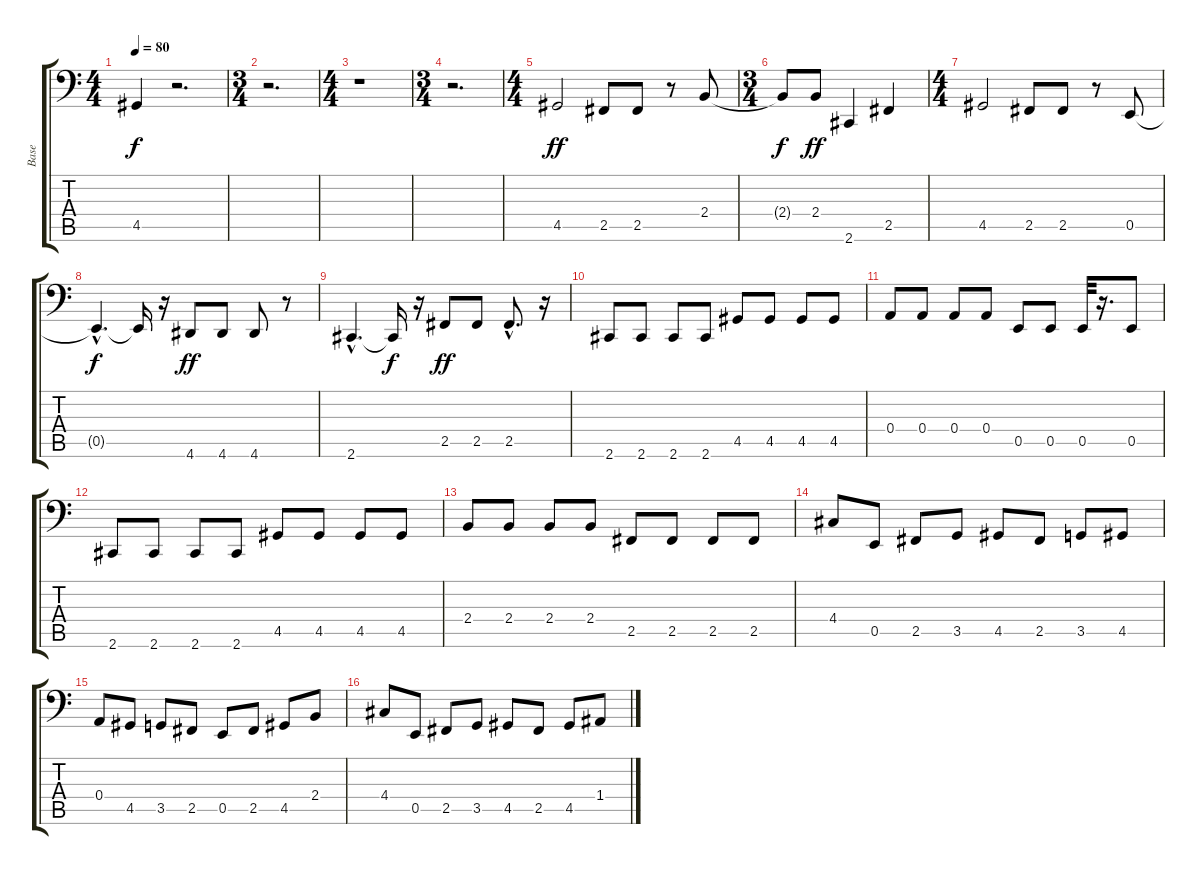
\track ("Base" "Base") {instrument electricbassfinger}
\staff {score tabs}
\tuning (C3 G2 D2 A1 E1 B0) {hide}
\ts (4 4)
\tempo 80
\clef f4
\ks c
4.5{t}.4{dy f} r.2{d} |
\ts (3 4)
r.2{d} |
\ts (4 4)
r.1 |
\ts (3 4)
r.2{d} |
\ts (4 4)
4.5.2{dy ff} 2.5.8 2.5.8 r.8 2.4.8 |
\ts (3 4)
2.4{t}.8{dy f} 2.4.8{dy ff} 2.6.4 2.5.4 |
\ts (4 4)
4.5.2 2.5.8 2.5.8 r.8 0.5.8 |
0.5{hac t}.4{d dy f} 0.5{t}.16 r.16 4.6.8{dy ff} 4.6.8 4.6.8 r.8 |
2.6{hac}.4{d} 2.6{t}.16{dy f} r.16 2.5.8{dy ff} 2.5.8 2.5{hac}.8{d} r.16 |
2.6.8 2.6.8 2.6.8 2.6.8 4.5.8 4.5.8 4.5.8 4.5.8 |
0.4.8 0.4.8 0.4.8 0.4.8 0.5.8 0.5.8 0.5.32 r.16{d} 0.5.8 |
2.6.8 2.6.8 2.6.8 2.6.8 4.5.8 4.5.8 4.5.8 4.5.8 |
2.4.8 2.4.8 2.4.8 2.4.8 2.5.8 2.5.8 2.5.8 2.5.8 |
4.4.8 0.5.8 2.5.8 3.5.8 4.5.8 2.5.8 3.5.8 4.5.8 |
0.4.8 4.5.8 3.5.8 2.5.8 0.5.8 2.5.8 4.5.8 2.4.8 |
4.4.8 0.5.8 2.5.8 3.5.8 4.5.8 2.5.8 4.5.8 1.4.8
